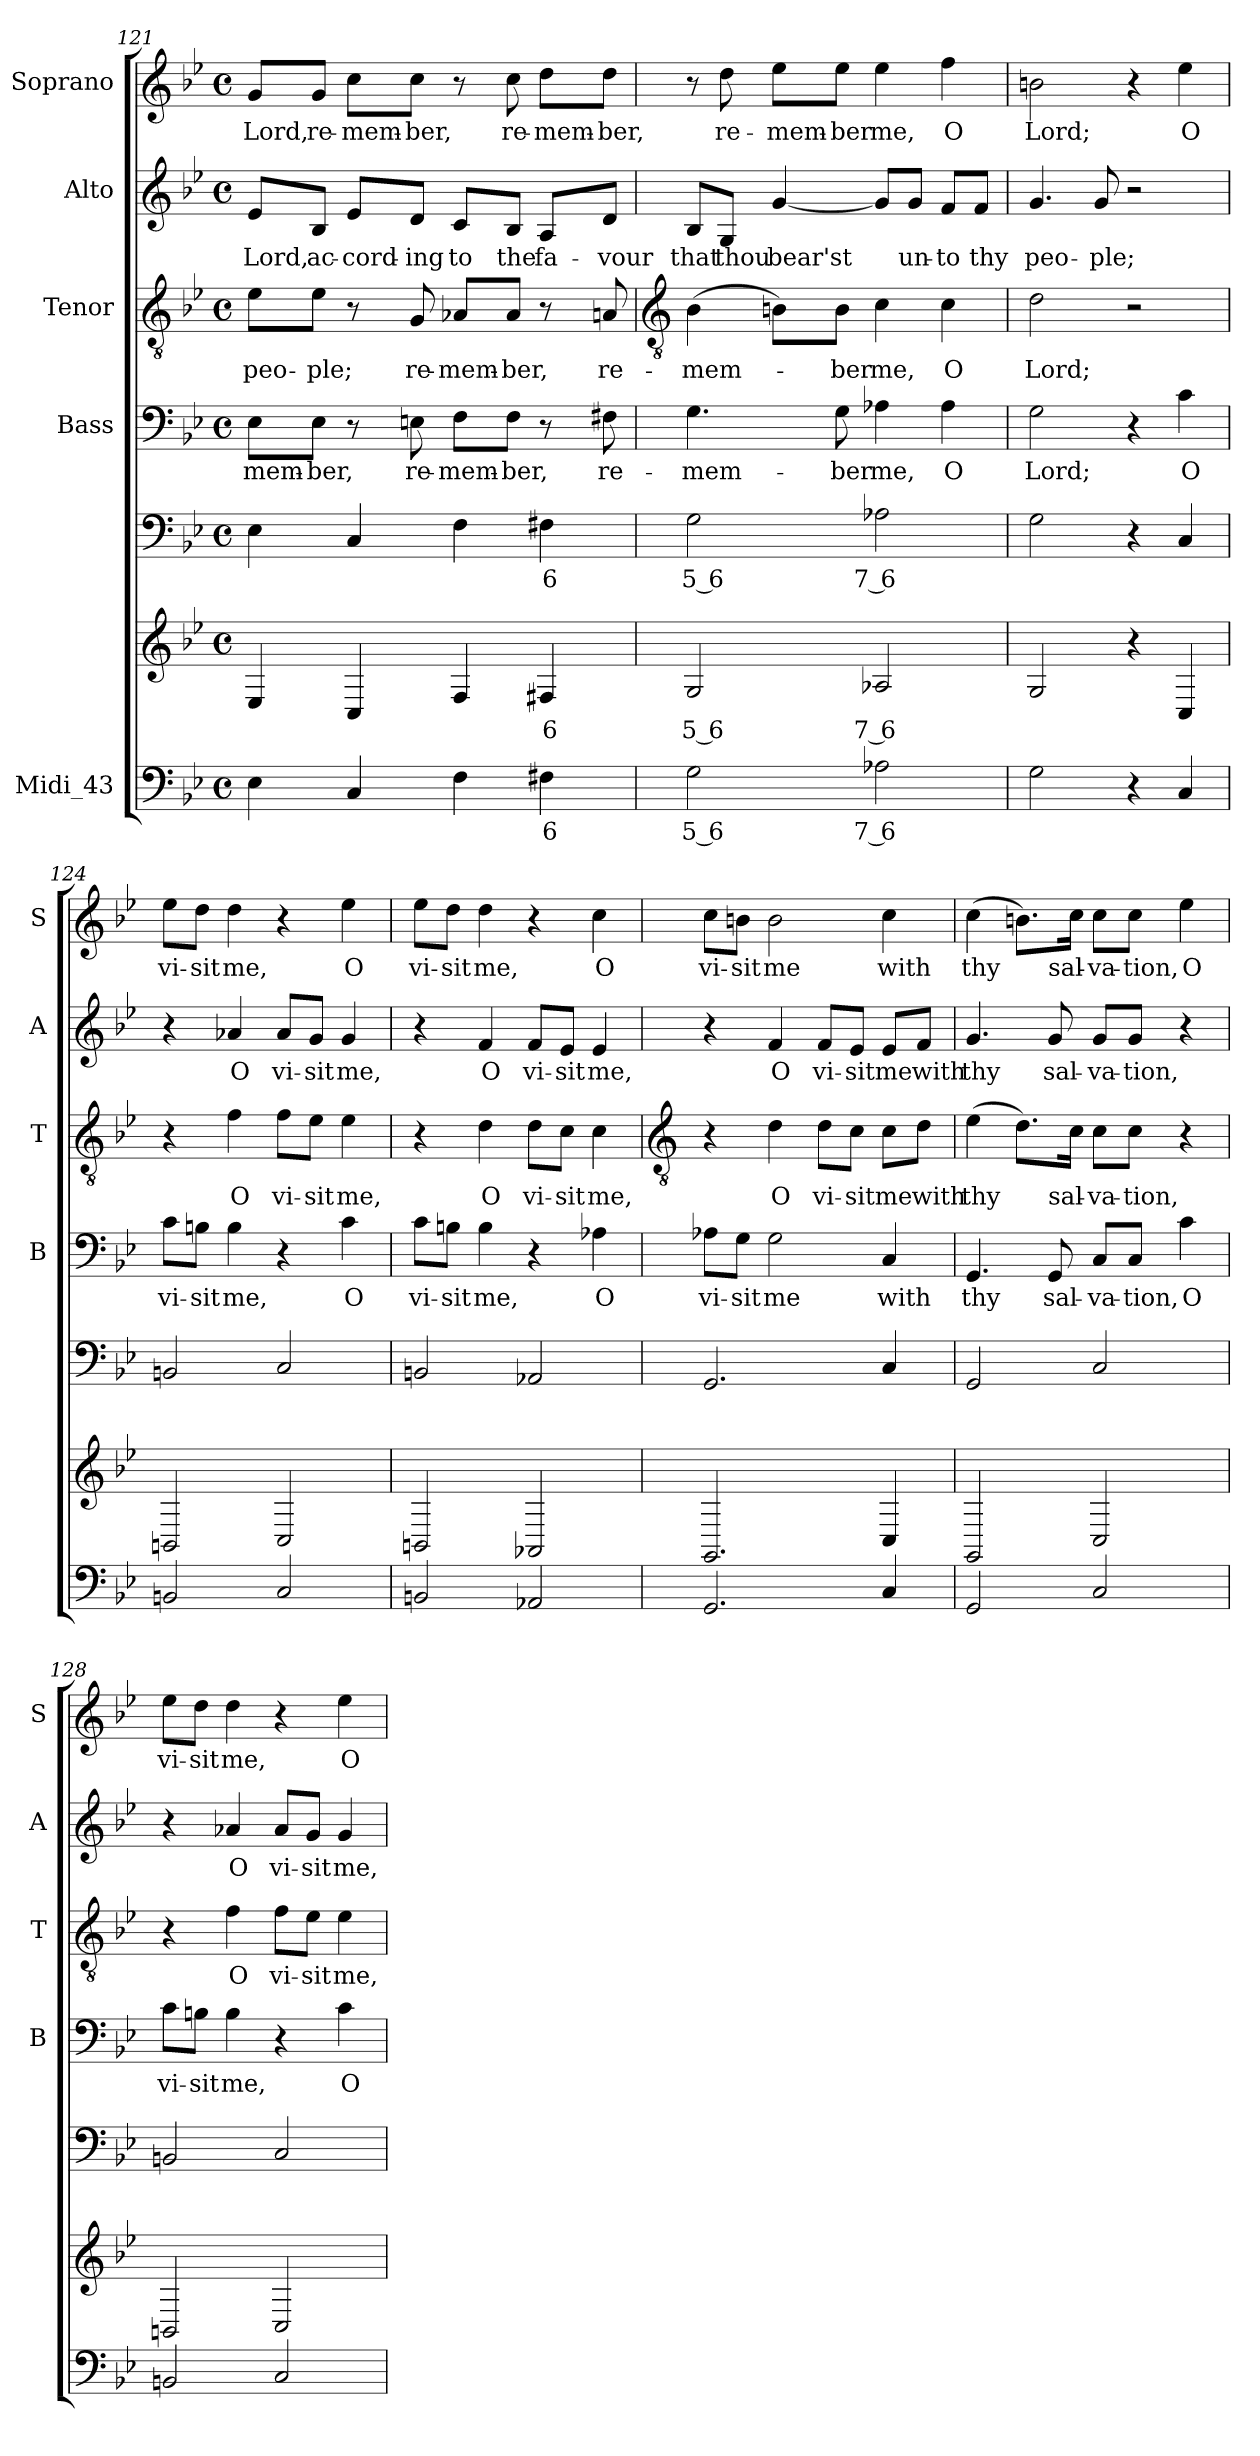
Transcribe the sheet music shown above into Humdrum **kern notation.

**kern	**text	**kern	**text	**kern	**text	**kern	**text	**kern	**text	**kern	**text	**kern	**text
*part5	*part5	*part5	*part5	*part5	*part5	*part4	*part4	*part3	*part3	*part2	*part2	*part1	*part1
*staff7	*staff7	*staff6	*staff6	*staff5	*staff5	*staff4	*staff4	*staff3	*staff3	*staff2	*staff2	*staff1	*staff1
*I"Midi_43	*	*	*	*	*	*I"Bass	*	*I"Tenor	*	*I"Alto	*	*I"Soprano	*
*	*	*	*	*	*	*I'B	*	*I'T	*	*I'A	*	*I'S	*
*clefF4	*	*clefG2	*	*clefF4	*	*clefF4	*	*clefGv2	*	*clefG2	*	*clefG2	*
*k[b-e-]	*	*k[b-e-]	*	*k[b-e-]	*	*k[b-e-]	*	*k[b-e-]	*	*k[b-e-]	*	*k[b-e-]	*
*B-:	*	*B-:	*	*B-:	*	*B-:	*	*B-:	*	*B-:	*	*B-:	*
*M4/4	*	*M4/4	*	*M4/4	*	*M4/4	*	*M4/4	*	*M4/4	*	*M4/4	*
*met(c)	*	*met(c)	*	*met(c)	*	*met(c)	*	*met(c)	*	*met(c)	*	*met(c)	*
=121	=121	=121	=121	=121	=121	=121	=121	=121	=121	=121	=121	=121	=121
!	!	!	!	!	!	!	!LO:LY:b	!	!LO:LY:b	!	!LO:LY:b	!	!LO:LY:b
4E-	.	4E-	.	4E-	.	8E-\L	-mem-	8e-\L	peo-	8e-/L	Lord,	8g/L	Lord,
!	!	!	!	!	!	!	!LO:LY:b	!	!LO:LY:b	!	!LO:LY:b	!	!LO:LY:b
.	.	.	.	.	.	8E-\J	-ber,	8e-\J	-ple;	8B-/J	ac-	8g/J	re-
!	!	!	!	!	!	!	!	!	!	!	!LO:LY:b	!	!LO:LY:b
4C	.	4C	.	4C	.	8r	.	8r	.	8e-/L	-cord-	8cc\L	-mem-
!	!	!	!	!	!	!	!LO:LY:b	!	!LO:LY:b	!	!LO:LY:b	!	!LO:LY:b
.	.	.	.	.	.	8En	re-	8G	re-	8d/J	-ing	8cc\J	-ber,
!	!	!	!	!	!	!	!LO:LY:b	!	!LO:LY:b	!	!LO:LY:b	!	!
4F	.	4F	.	4F	.	8F\L	-mem-	8A-X/L	-mem-	8c/L	to	8r	.
!	!	!	!	!	!	!	!LO:LY:b	!	!LO:LY:b	!	!LO:LY:b	!	!LO:LY:b
.	.	.	.	.	.	8F\J	-ber,	8A-/J	-ber,	8B-/J	the	8cc	re-
!	!LO:LY:b	!	!LO:LY:b	!	!LO:LY:b	!	!	!	!	!	!LO:LY:b	!	!LO:LY:b
4F#X	6	4F#X	6	4F#X	6	8r	.	8r	.	8A/L	fa-	8dd\L	-mem-
!	!	!	!	!	!	!	!LO:LY:b	!	!LO:LY:b	!	!LO:LY:b	!	!LO:LY:b
.	.	.	.	.	.	8F#X	re-	8An	re-	8d/J	-vour	8dd\J	-ber,
!!LO:LB:g=z
=122	=122	=122	=122	=122	=122	=122	=122	=122	=122	=122	=122	=122	=122
*	*	*	*	*	*	*	*	*clefGv2	*	*	*	*	*
!	!LO:LY:b	!	!LO:LY:b	!	!LO:LY:b	!	!LO:LY:b	!	!LO:LY:b	!	!LO:LY:b	!	!
2G	5 6	2G	5 6	2G	5 6	4.G	-mem-	(>4B-	-mem-	8B-/L	that	8r	.
!	!	!	!	!	!	!	!	!	!	!	!LO:LY:b	!	!LO:LY:b
.	.	.	.	.	.	.	.	.	.	8G/J	thou	8dd	re-
!	!	!	!	!	!	!	!	!	!	!	!LO:LY:b	!	!LO:LY:b
.	.	.	.	.	.	.	.	8Bn\L)	.	[4g	bear'st	8ee-\L	-mem-
!	!	!	!	!	!	!	!LO:LY:b	!	!LO:LY:b	!	!	!	!LO:LY:b
.	.	.	.	.	.	8G	-ber	8B\J	ber	.	.	8ee-\J	-ber
!	!LO:LY:b	!	!LO:LY:b	!	!LO:LY:b	!	!LO:LY:b	!	!LO:LY:b	!	!	!	!LO:LY:b
2A-X	7 6	2A-X	7 6	2A-X	7 6	4A-X	me,	4c	me,	8g/L]	.	4ee-	me,
!	!	!	!	!	!	!	!	!	!	!	!LO:LY:b	!	!
.	.	.	.	.	.	.	.	.	.	8g/J	un-	.	.
!	!	!	!	!	!	!	!LO:LY:b	!	!LO:LY:b	!	!LO:LY:b	!	!LO:LY:b
.	.	.	.	.	.	4A-	O	4c	O	8f/L	-to	4ff	O
!	!	!	!	!	!	!	!	!	!	!	!LO:LY:b	!	!
.	.	.	.	.	.	.	.	.	.	8f/J	thy	.	.
=123	=123	=123	=123	=123	=123	=123	=123	=123	=123	=123	=123	=123	=123
!	!	!	!	!	!	!	!LO:LY:b	!	!LO:LY:b	!	!LO:LY:b	!	!LO:LY:b
2G	.	2G	.	2G	.	2G	Lord;	2d	Lord;	4.g	peo-	2bn	Lord;
!	!	!	!	!	!	!	!	!	!	!	!LO:LY:b	!	!
.	.	.	.	.	.	.	.	.	.	8g	-ple;	.	.
4r	.	4r	.	4r	.	4r	.	2r	.	2r	.	4r	.
!	!	!	!	!	!	!	!LO:LY:b	!	!	!	!	!	!LO:LY:b
4C	.	4C	.	4C	.	4c	O	.	.	.	.	4ee-	O
=124	=124	=124	=124	=124	=124	=124	=124	=124	=124	=124	=124	=124	=124
!	!	!	!	!	!	!	!LO:LY:b	!	!	!	!	!	!LO:LY:b
2BBn	.	2BBn	.	2BBn	.	8c\L	vi-	4r	.	4r	.	8ee-\L	vi-
!	!	!	!	!	!	!	!LO:LY:b	!	!	!	!	!	!LO:LY:b
.	.	.	.	.	.	8Bn\J	-sit	.	.	.	.	8dd\J	-sit
!	!	!	!	!	!	!	!LO:LY:b	!	!LO:LY:b	!	!LO:LY:b	!	!LO:LY:b
.	.	.	.	.	.	4B	me,	4f	O	4a-X	O	4dd	me,
!	!	!	!	!	!	!	!	!	!LO:LY:b	!	!LO:LY:b	!	!
2C	.	2C	.	2C	.	4r	.	8f\L	vi-	8a-/L	vi-	4r	.
!	!	!	!	!	!	!	!	!	!LO:LY:b	!	!LO:LY:b	!	!
.	.	.	.	.	.	.	.	8e-\J	-sit	8g/J	-sit	.	.
!	!	!	!	!	!	!	!LO:LY:b	!	!LO:LY:b	!	!LO:LY:b	!	!LO:LY:b
.	.	.	.	.	.	4c	O	4e-	me,	4g	me,	4ee-	O
=125	=125	=125	=125	=125	=125	=125	=125	=125	=125	=125	=125	=125	=125
!	!	!	!	!	!	!	!LO:LY:b	!	!	!	!	!	!LO:LY:b
2BB	.	2BB	.	2BB	.	8c\L	vi-	4r	.	4r	.	8ee-\L	vi-
!	!	!	!	!	!	!	!LO:LY:b	!	!	!	!	!	!LO:LY:b
.	.	.	.	.	.	8Bn\J	-sit	.	.	.	.	8dd\J	-sit
!	!	!	!	!	!	!	!LO:LY:b	!	!LO:LY:b	!	!LO:LY:b	!	!LO:LY:b
.	.	.	.	.	.	4B	me,	4d	O	4f	O	4dd	me,
!	!	!	!	!	!	!	!	!	!LO:LY:b	!	!LO:LY:b	!	!
2AA-X	.	2AA-X	.	2AA-X	.	4r	.	8d\L	vi-	8f/L	vi-	4r	.
!	!	!	!	!	!	!	!	!	!LO:LY:b	!	!LO:LY:b	!	!
.	.	.	.	.	.	.	.	8c\J	-sit	8e-/J	-sit	.	.
!	!	!	!	!	!	!	!LO:LY:b	!	!LO:LY:b	!	!LO:LY:b	!	!LO:LY:b
.	.	.	.	.	.	4A-X	O	4c	me,	4e-	me,	4cc	O
!!LO:LB:g=z
=126	=126	=126	=126	=126	=126	=126	=126	=126	=126	=126	=126	=126	=126
*	*	*	*	*	*	*	*	*clefGv2	*	*	*	*	*
!	!	!	!	!	!	!	!LO:LY:b	!	!	!	!	!	!LO:LY:b
2.GG	.	2.GG	.	2.GG	.	8A-X\L	vi-	4r	.	4r	.	8cc\L	vi-
!	!	!	!	!	!	!	!LO:LY:b	!	!	!	!	!	!LO:LY:b
.	.	.	.	.	.	8G\J	-sit	.	.	.	.	8bn\J	-sit
!	!	!	!	!	!	!	!LO:LY:b	!	!LO:LY:b	!	!LO:LY:b	!	!LO:LY:b
.	.	.	.	.	.	2G	me	4d	O	4f	O	2b	me
!	!	!	!	!	!	!	!	!	!LO:LY:b	!	!LO:LY:b	!	!
.	.	.	.	.	.	.	.	8d\L	vi-	8f/L	vi-	.	.
!	!	!	!	!	!	!	!	!	!LO:LY:b	!	!LO:LY:b	!	!
.	.	.	.	.	.	.	.	8c\J	-sit	8e-/J	-sit	.	.
!	!	!	!	!	!	!	!LO:LY:b	!	!LO:LY:b	!	!LO:LY:b	!	!LO:LY:b
4C	.	4C	.	4C	.	4C	with	8c\L	me	8e-/L	me	4cc	with
!	!	!	!	!	!	!	!	!	!LO:LY:b	!	!LO:LY:b	!	!
.	.	.	.	.	.	.	.	8d\J	with	8f/J	with	.	.
=127	=127	=127	=127	=127	=127	=127	=127	=127	=127	=127	=127	=127	=127
!	!	!	!	!	!	!	!LO:LY:b	!	!LO:LY:b	!	!LO:LY:b	!	!LO:LY:b
2GG	.	2GG	.	2GG	.	4.GG	thy	(>4e-	thy	4.g	thy	(>4cc	thy
.	.	.	.	.	.	.	.	8.d\L)	.	.	.	8.bn\L)	.
!	!	!	!	!	!	!	!LO:LY:b	!	!	!	!LO:LY:b	!	!
.	.	.	.	.	.	8GG	sal-	.	.	8g	sal-	.	.
!	!	!	!	!	!	!	!	!	!LO:LY:b	!	!	!	!LO:LY:b
.	.	.	.	.	.	.	.	16c\Jk	sal-	.	.	16cc\Jk	sal-
!	!	!	!	!	!	!	!LO:LY:b	!	!LO:LY:b	!	!LO:LY:b	!	!LO:LY:b
2C	.	2C	.	2C	.	8C/L	-va-	8c\L	-va-	8g/L	-va-	8cc\L	-va-
!	!	!	!	!	!	!	!LO:LY:b	!	!LO:LY:b	!	!LO:LY:b	!	!LO:LY:b
.	.	.	.	.	.	8C/J	-tion,	8c\J	-tion,	8g/J	-tion,	8cc\J	-tion,
!	!	!	!	!	!	!	!LO:LY:b	!	!	!	!	!	!LO:LY:b
.	.	.	.	.	.	4c	O	4r	.	4r	.	4ee-	O
=128	=128	=128	=128	=128	=128	=128	=128	=128	=128	=128	=128	=128	=128
!	!	!	!	!	!	!	!LO:LY:b	!	!	!	!	!	!LO:LY:b
2BBn	.	2BBn	.	2BBn	.	8c\L	vi-	4r	.	4r	.	8ee-\L	vi-
!	!	!	!	!	!	!	!LO:LY:b	!	!	!	!	!	!LO:LY:b
.	.	.	.	.	.	8Bn\J	-sit	.	.	.	.	8dd\J	-sit
!	!	!	!	!	!	!	!LO:LY:b	!	!LO:LY:b	!	!LO:LY:b	!	!LO:LY:b
.	.	.	.	.	.	4B	me,	4f	O	4a-X	O	4dd	me,
!	!	!	!	!	!	!	!	!	!LO:LY:b	!	!LO:LY:b	!	!
2C	.	2C	.	2C	.	4r	.	8f\L	vi-	8a-/L	vi-	4r	.
!	!	!	!	!	!	!	!	!	!LO:LY:b	!	!LO:LY:b	!	!
.	.	.	.	.	.	.	.	8e-\J	-sit	8g/J	-sit	.	.
!	!	!	!	!	!	!	!LO:LY:b	!	!LO:LY:b	!	!LO:LY:b	!	!LO:LY:b
.	.	.	.	.	.	4c	O	4e-	me,	4g	me,	4ee-	O
=	=	=	=	=	=	=	=	=	=	=	=	=	=
*-	*-	*-	*-	*-	*-	*-	*-	*-	*-	*-	*-	*-	*-
